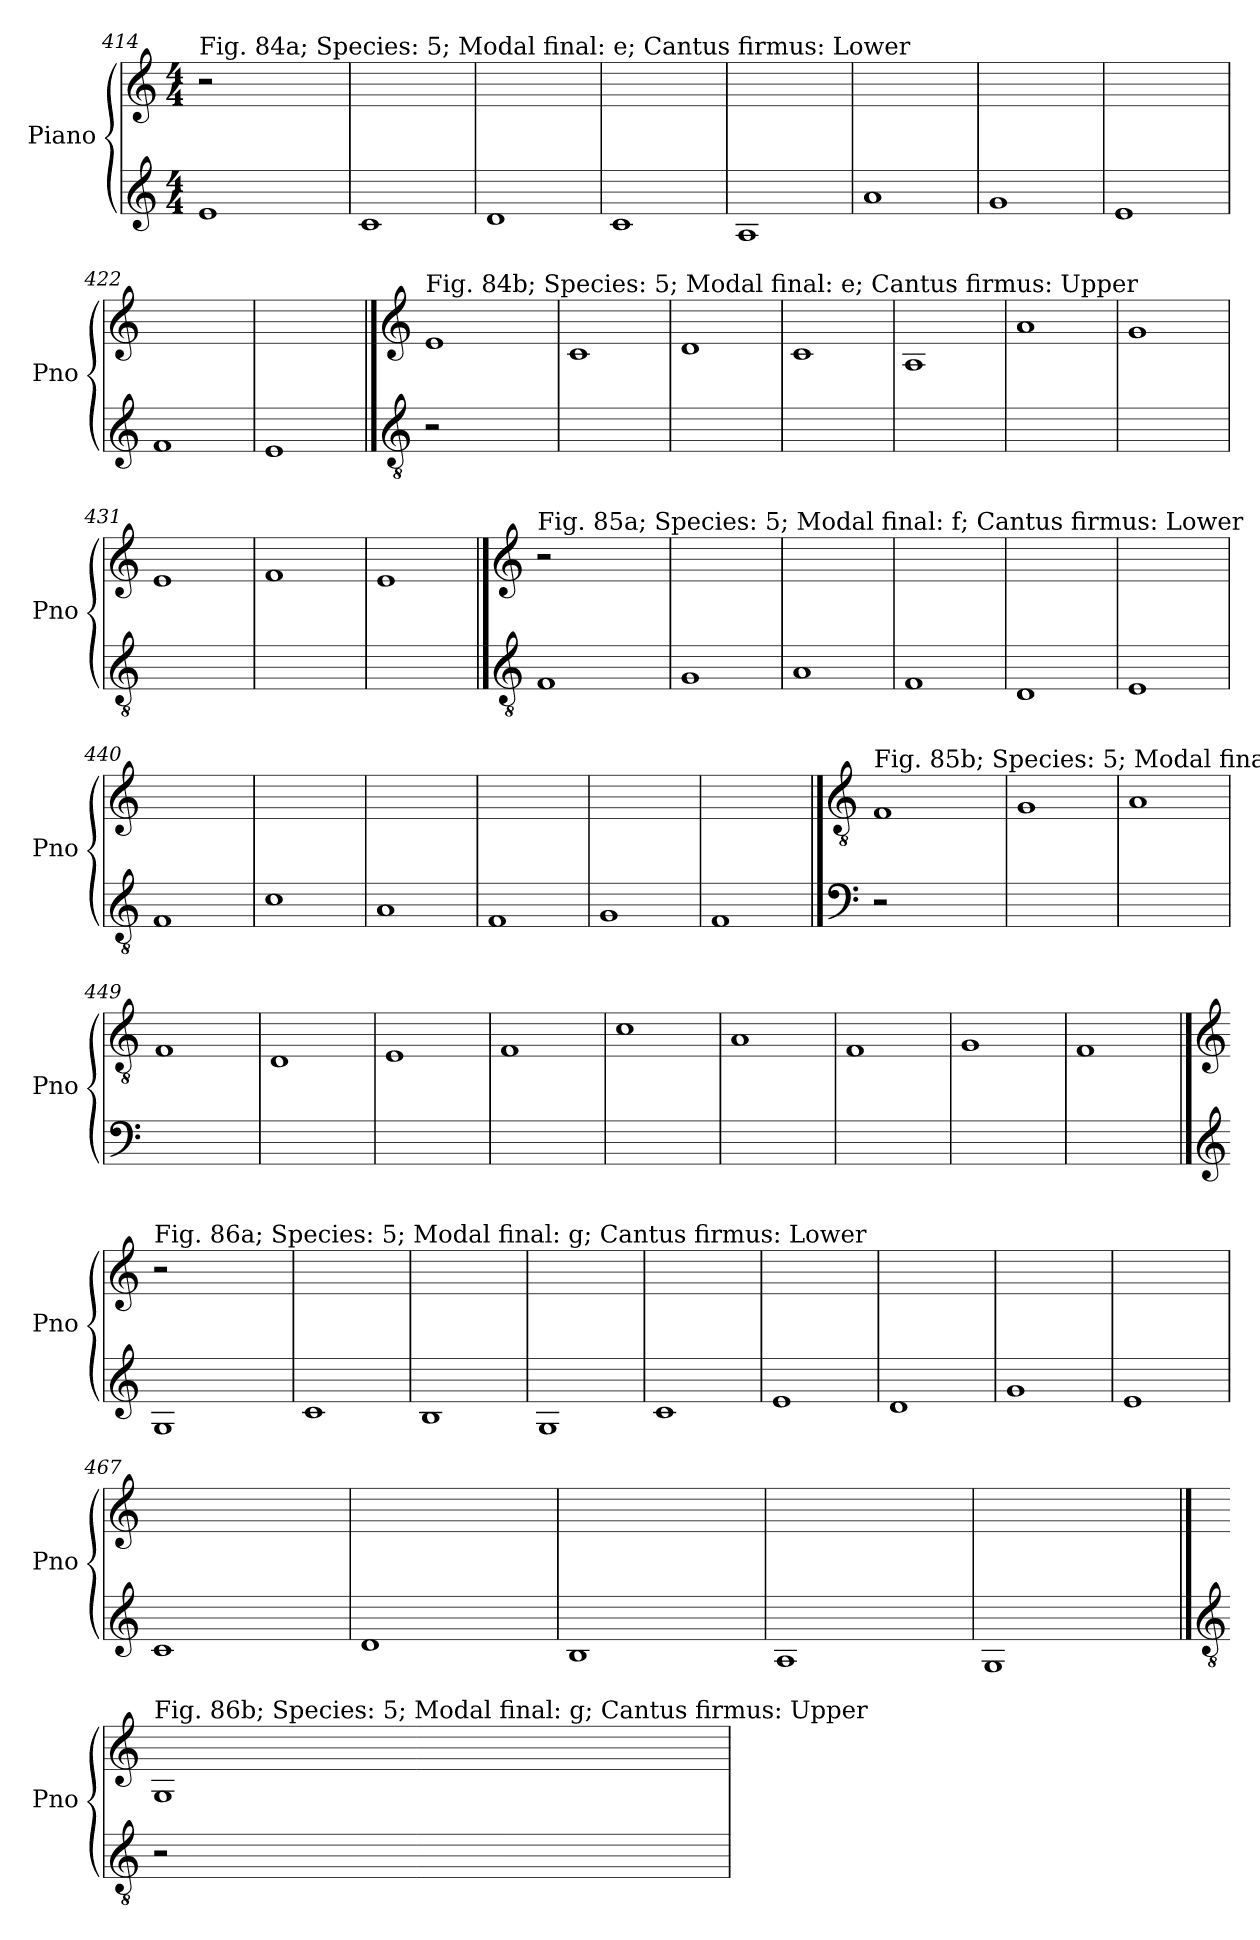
**kern	**kern
*part2	*part1
*staff2	*staff1
*I"Piano	*I"Piano
*I'Pno	*I'Pno
!!LO:LB:g=z
*clefG2	*clefG2
*k[]	*k[]
*M4/4	*M4/4
=414	=414
!	!LO:TX:a:t=Fig. 84a; Species&colon; 5; Modal final&colon; e; Cantus firmus&colon; Lower
1e	2r
.	2ryy
=415	=415
1c	1ryy
=416	=416
1d	1ryy
=417	=417
1c	1ryy
=418	=418
1A	1ryy
=419	=419
1a	1ryy
=420	=420
1g	1ryy
=421	=421
1e	1ryy
=422	=422
1f	1ryy
=423	=423
1e	1ryy
!!LO:LB:g=z
==424	==424
*clefGv2	*clefG2
!	!LO:TX:a:t=Fig. 84b; Species&colon; 5; Modal final&colon; e; Cantus firmus&colon; Upper
2r	1e
2ryy	.
=425	=425
1ryy	1c
=426	=426
1ryy	1d
=427	=427
1ryy	1c
=428	=428
1ryy	1A
=429	=429
1ryy	1a
=430	=430
1ryy	1g
=431	=431
1ryy	1e
=432	=432
1ryy	1f
=433	=433
1ryy	1e
!!LO:LB:g=z
==434	==434
*clefGv2	*clefG2
!	!LO:TX:a:t=Fig. 85a; Species&colon; 5; Modal final&colon; f; Cantus firmus&colon; Lower
1F	2r
.	2ryy
=435	=435
1G	1ryy
=436	=436
1A	1ryy
=437	=437
1F	1ryy
=438	=438
1D	1ryy
=439	=439
1E	1ryy
=440	=440
1F	1ryy
=441	=441
1c	1ryy
=442	=442
1A	1ryy
=443	=443
1F	1ryy
=444	=444
1G	1ryy
=445	=445
1F	1ryy
!!LO:LB:g=z
==446	==446
*clefF4	*clefGv2
!	!LO:TX:a:t=Fig. 85b; Species&colon; 5; Modal final&colon; f; Cantus firmus&colon; Upper
2r	1F
2ryy	.
=447	=447
1ryy	1G
=448	=448
1ryy	1A
=449	=449
1ryy	1F
=450	=450
1ryy	1D
=451	=451
1ryy	1E
=452	=452
1ryy	1F
=453	=453
1ryy	1c
=454	=454
1ryy	1A
=455	=455
1ryy	1F
=456	=456
1ryy	1G
=457	=457
1ryy	1F
!!LO:PB:g=z
==458	==458
*clefG2	*clefG2
!	!LO:TX:a:t=Fig. 86a; Species&colon; 5; Modal final&colon; g; Cantus firmus&colon; Lower
1G	2r
.	2ryy
=459	=459
1c	1ryy
=460	=460
1B	1ryy
=461	=461
1G	1ryy
=462	=462
1c	1ryy
=463	=463
1e	1ryy
=464	=464
1d	1ryy
=465	=465
1g	1ryy
=466	=466
1e	1ryy
=467	=467
1c	1ryy
=468	=468
1d	1ryy
=469	=469
1B	1ryy
=470	=470
1A	1ryy
=471	=471
1G	1ryy
!!LO:LB:g=z
==472	==472
*clefGv2	*
!	!LO:TX:a:t=Fig. 86b; Species&colon; 5; Modal final&colon; g; Cantus firmus&colon; Upper
2r	1G
2ryy	.
=	=
*-	*-
